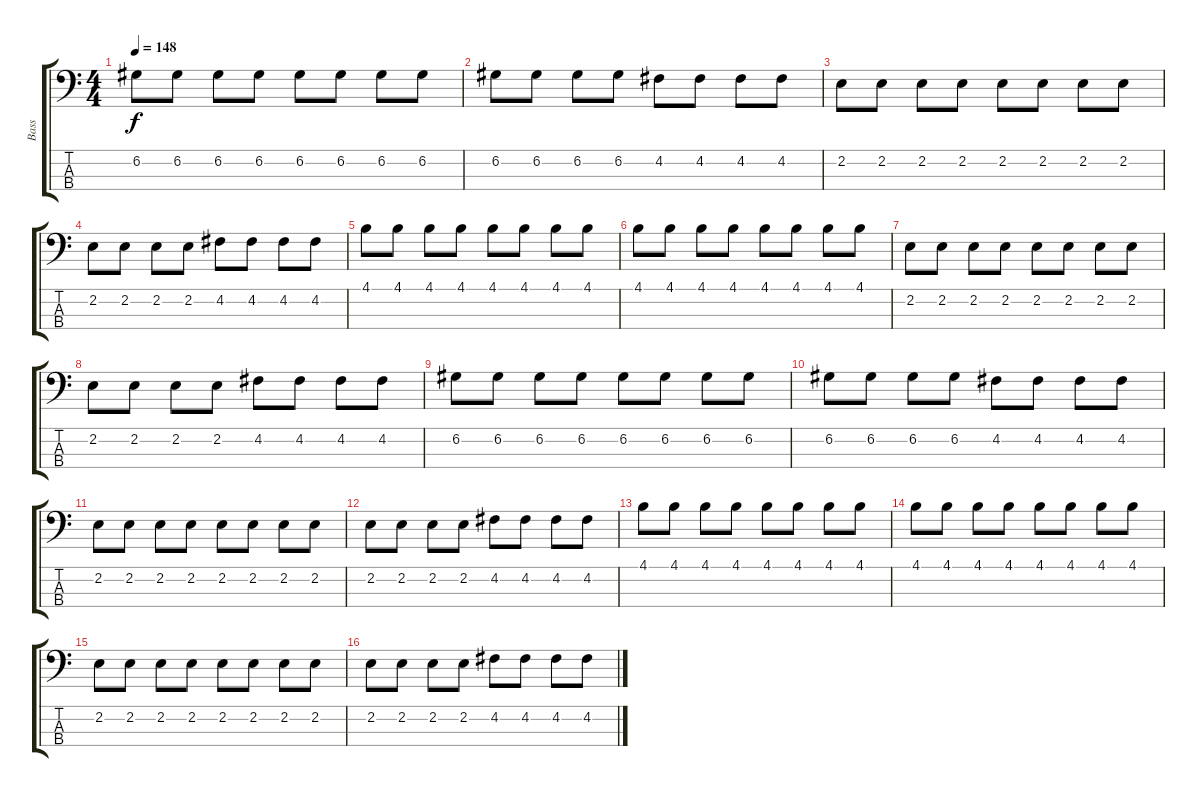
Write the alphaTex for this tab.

\track ("Bass" "Bass") {instrument electricbassfinger}
\staff {score tabs}
\tuning (G2 D2 A1 E1) {hide}
\ts (4 4)
\tempo 148
\clef f4
\ks c
6.2.8{dy f} 6.2.8 6.2.8 6.2.8 6.2.8 6.2.8 6.2.8 6.2.8 |
6.2.8 6.2.8 6.2.8 6.2.8 4.2.8 4.2.8 4.2.8 4.2.8 |
2.2.8 2.2.8 2.2.8 2.2.8 2.2.8 2.2.8 2.2.8 2.2.8 |
2.2.8 2.2.8 2.2.8 2.2.8 4.2.8 4.2.8 4.2.8 4.2.8 |
4.1.8 4.1.8 4.1.8 4.1.8 4.1.8 4.1.8 4.1.8 4.1.8 |
4.1.8 4.1.8 4.1.8 4.1.8 4.1.8 4.1.8 4.1.8 4.1.8 |
2.2.8 2.2.8 2.2.8 2.2.8 2.2.8 2.2.8 2.2.8 2.2.8 |
2.2.8 2.2.8 2.2.8 2.2.8 4.2.8 4.2.8 4.2.8 4.2.8 |
6.2.8 6.2.8 6.2.8 6.2.8 6.2.8 6.2.8 6.2.8 6.2.8 |
6.2.8 6.2.8 6.2.8 6.2.8 4.2.8 4.2.8 4.2.8 4.2.8 |
2.2.8 2.2.8 2.2.8 2.2.8 2.2.8 2.2.8 2.2.8 2.2.8 |
2.2.8 2.2.8 2.2.8 2.2.8 4.2.8 4.2.8 4.2.8 4.2.8 |
4.1.8 4.1.8 4.1.8 4.1.8 4.1.8 4.1.8 4.1.8 4.1.8 |
4.1.8 4.1.8 4.1.8 4.1.8 4.1.8 4.1.8 4.1.8 4.1.8 |
2.2.8 2.2.8 2.2.8 2.2.8 2.2.8 2.2.8 2.2.8 2.2.8 |
2.2.8 2.2.8 2.2.8 2.2.8 4.2.8 4.2.8 4.2.8 4.2.8
